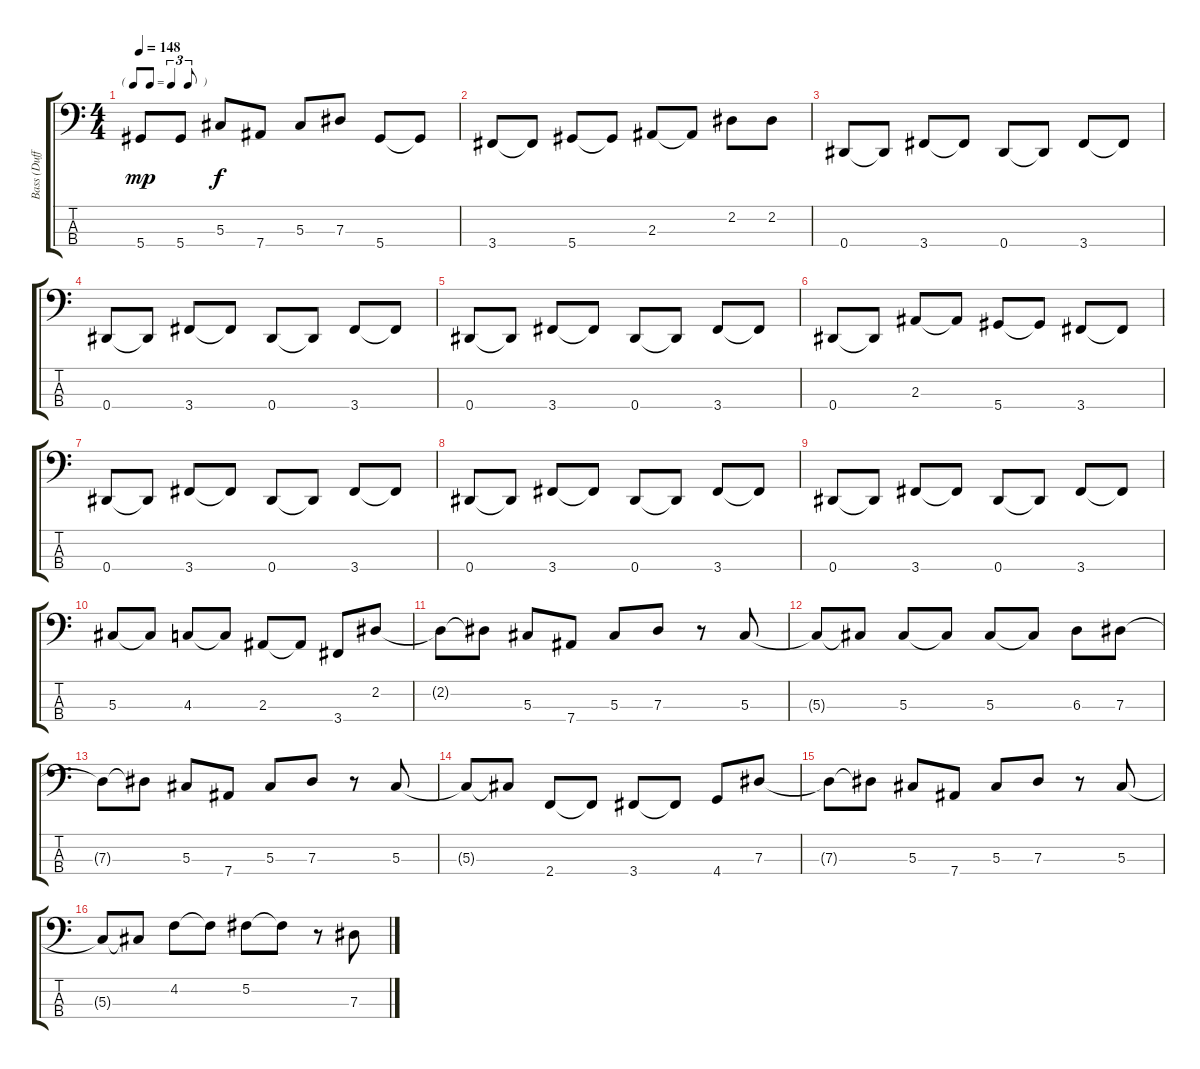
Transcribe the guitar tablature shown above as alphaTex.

\track ("Bass (Duff)" "Bass (Duff") {instrument electricbasspick}
\staff {score tabs}
\tuning (Gb2 Db2 Ab1 Eb1) {hide}
\ts (4 4)
\tf triplet8th
\tempo 148
\clef f4
\ks c
5.4.8{dy mp} 5.4.8 5.3.8{dy f} 7.4.8 5.3.8 7.3.8 5.4.8 5.4{t}.8 |
3.4.8 3.4{t}.8 5.4.8 5.4{t}.8 2.3.8 2.3{t}.8 2.2.8 2.2.8 |
0.4.8 0.4{t}.8 3.4.8 3.4{t}.8 0.4.8 0.4{t}.8 3.4.8 3.4{t}.8 |
0.4.8 0.4{t}.8 3.4.8 3.4{t}.8 0.4.8 0.4{t}.8 3.4.8 3.4{t}.8 |
0.4.8 0.4{t}.8 3.4.8 3.4{t}.8 0.4.8 0.4{t}.8 3.4.8 3.4{t}.8 |
0.4.8 0.4{t}.8 2.3.8 2.3{t}.8 5.4.8 5.4{t}.8 3.4.8 3.4{t}.8 |
0.4.8 0.4{t}.8 3.4.8 3.4{t}.8 0.4.8 0.4{t}.8 3.4.8 3.4{t}.8 |
0.4.8 0.4{t}.8 3.4.8 3.4{t}.8 0.4.8 0.4{t}.8 3.4.8 3.4{t}.8 |
0.4.8 0.4{t}.8 3.4.8 3.4{t}.8 0.4.8 0.4{t}.8 3.4.8 3.4{t}.8 |
5.3.8 5.3{t}.8 4.3.8 4.3{t}.8 2.3.8 2.3{t}.8 3.4.8 2.2.8 |
2.2{t}.8 2.2{t}.8 5.3.8 7.4.8 5.3.8 7.3.8 r.8 5.3.8 |
5.3{t}.8 5.3{t}.8 5.3.8 5.3{t}.8 5.3.8 5.3{t}.8 6.3.8 7.3.8 |
7.3{t}.8 7.3{t}.8 5.3.8 7.4.8 5.3.8 7.3.8 r.8 5.3.8 |
5.3{t}.8 5.3{t}.8 2.4.8 2.4{t}.8 3.4.8 3.4{t}.8 4.4.8 7.3.8 |
7.3{t}.8 7.3{t}.8 5.3.8 7.4.8 5.3.8 7.3.8 r.8 5.3.8 |
5.3{t}.8 5.3{t}.8 4.2.8 4.2{t}.8 5.2.8 5.2{t}.8 r.8 7.3.8
